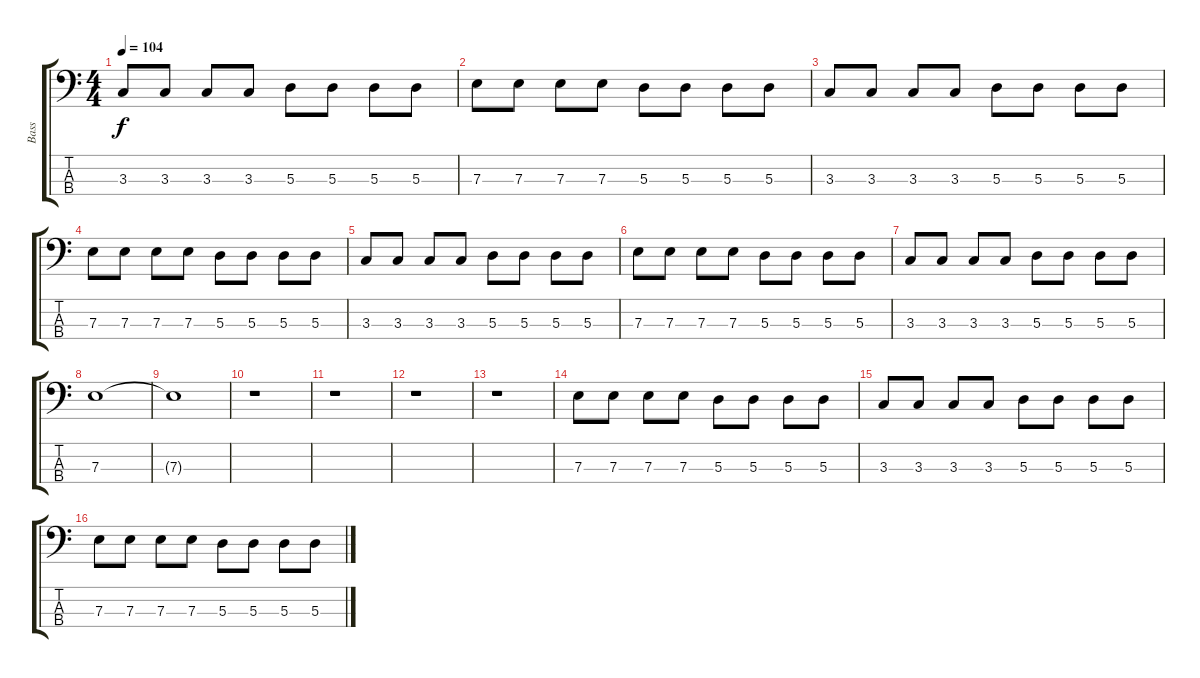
\track ("Bass" "Bass") {instrument electricbassfinger}
\staff {score tabs}
\tuning (G2 D2 A1 E1) {hide}
\ts (4 4)
\tempo 104
\clef f4
\ks c
3.3.8{dy f} 3.3.8 3.3.8 3.3.8 5.3.8 5.3.8 5.3.8 5.3.8 |
7.3.8 7.3.8 7.3.8 7.3.8 5.3.8 5.3.8 5.3.8 5.3.8 |
3.3.8 3.3.8 3.3.8 3.3.8 5.3.8 5.3.8 5.3.8 5.3.8 |
7.3.8 7.3.8 7.3.8 7.3.8 5.3.8 5.3.8 5.3.8 5.3.8 |
3.3.8 3.3.8 3.3.8 3.3.8 5.3.8 5.3.8 5.3.8 5.3.8 |
7.3.8 7.3.8 7.3.8 7.3.8 5.3.8 5.3.8 5.3.8 5.3.8 |
3.3.8 3.3.8 3.3.8 3.3.8 5.3.8 5.3.8 5.3.8 5.3.8 |
7.3.1 |
7.3{t}.1 |
r.1 |
r.1 |
r.1 |
r.1 |
7.3.8 7.3.8 7.3.8 7.3.8 5.3.8 5.3.8 5.3.8 5.3.8 |
3.3.8 3.3.8 3.3.8 3.3.8 5.3.8 5.3.8 5.3.8 5.3.8 |
7.3.8 7.3.8 7.3.8 7.3.8 5.3.8 5.3.8 5.3.8 5.3.8
